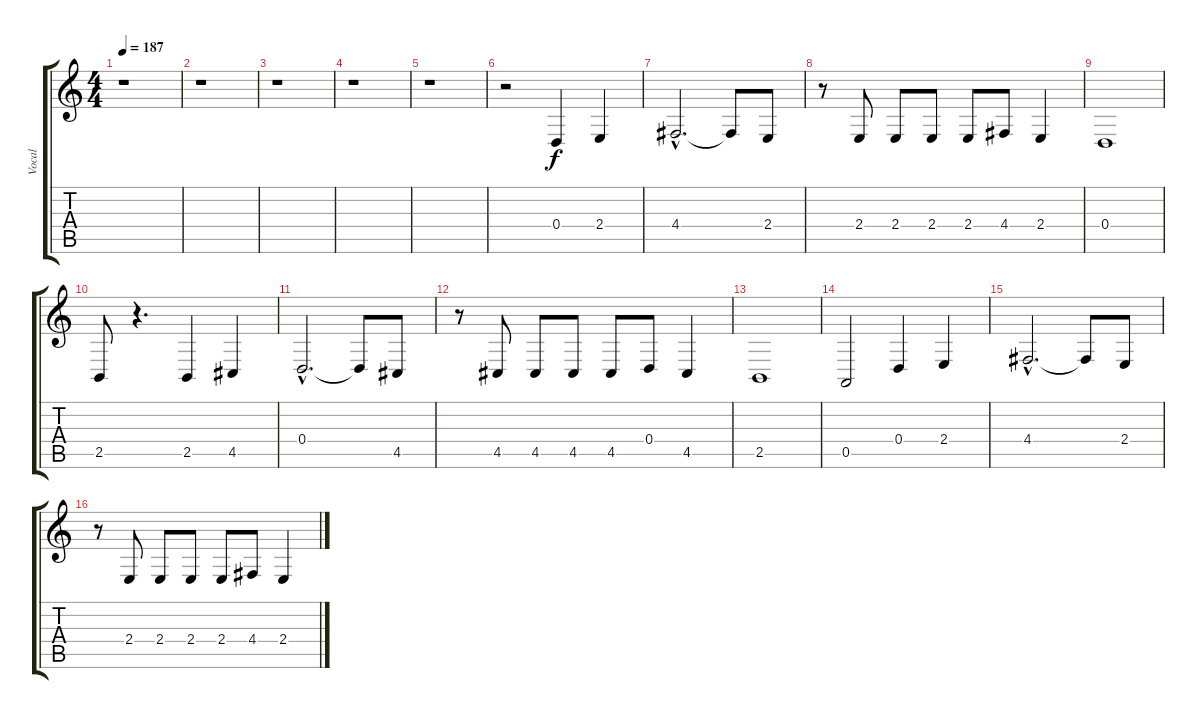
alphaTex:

\track ("Vocal" "Vocal") {instrument oboe}
\staff {score tabs}
\tuning (E4 B3 G3 D3 A2 E2) {hide}
\ts (4 4)
\tempo 187
\clef g2
\ks c
r.1{dy f} |
r.1 |
r.1 |
r.1 |
r.1 |
r.2 0.4.4 2.4.4 |
4.4{hac}.2{d} 4.4{t}.8 2.4.8 |
r.8 2.4.8 2.4.8 2.4.8 2.4.8 4.4.8 2.4.4 |
0.4.1 |
2.5.8 r.4{d} 2.5.4 4.5.4 |
0.4{hac}.2{d} 0.4{t}.8 4.5.8 |
r.8 4.5.8 4.5.8 4.5.8 4.5.8 0.4.8 4.5.4 |
2.5.1 |
0.5.2 0.4.4 2.4.4 |
4.4{hac}.2{d} 4.4{t}.8 2.4.8 |
r.8 2.4.8 2.4.8 2.4.8 2.4.8 4.4.8 2.4.4
